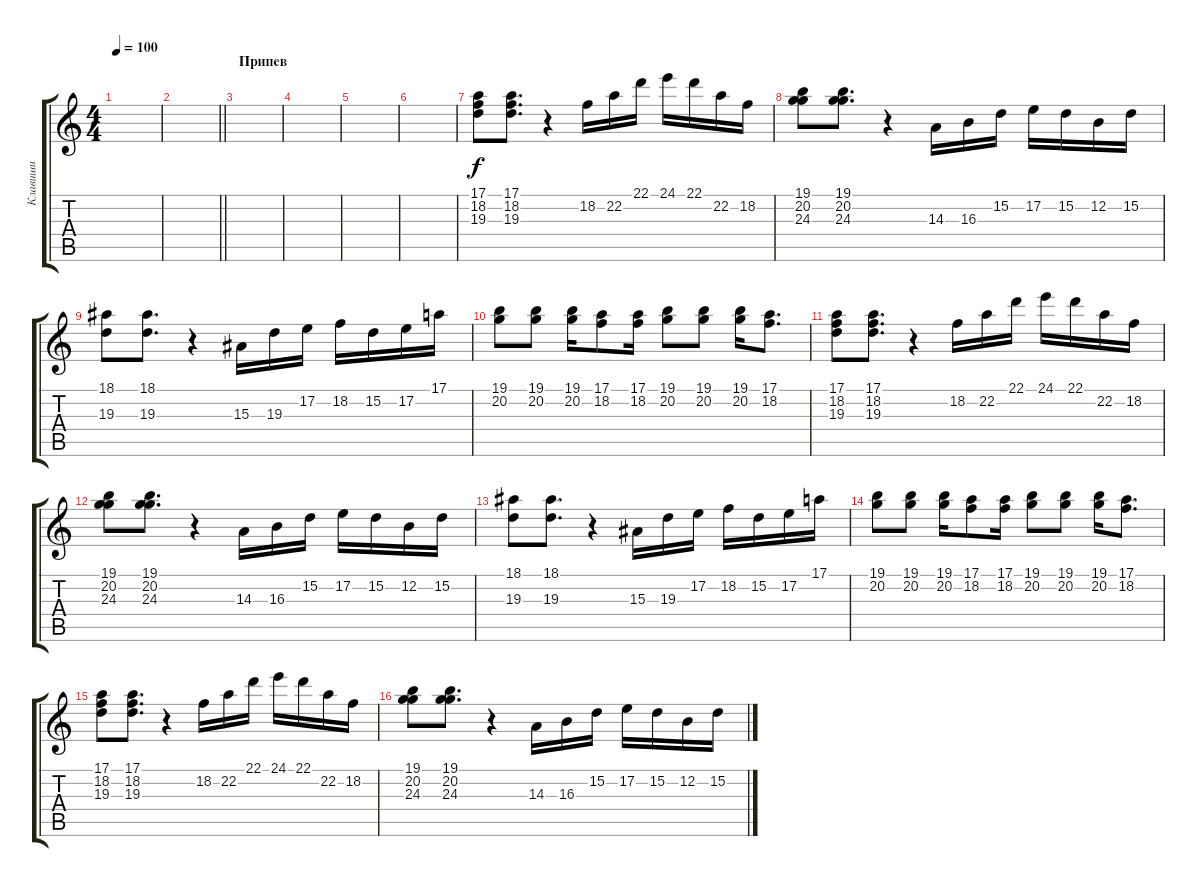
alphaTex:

\track ("Клавиши" "Клавиши") {instrument brightacousticpiano}
\staff {score tabs}
\tuning (E4 B3 G3 D3 A2 E2) {hide}
\ts (4 4)
\tempo 100
\clef g2
\ks c
|
\barLineRight lightlight
|
\section ("" "Припев")
|
|
|
|
(17.1 18.2 19.3).8 (17.1 18.2 19.3).8{d} r.4 18.2.16 22.2.16 22.1.16 24.1.16 22.1.16 22.2.16 18.2.16 |
(19.1 20.2 24.3).8 (19.1 20.2 24.3).8{d} r.4 14.3.16 16.3.16 15.2.16 17.2.16 15.2.16 12.2.16 15.2.16 |
(18.1 19.3).8 (18.1 19.3).8{d} r.4 15.3.16 19.3.16 17.2.16 18.2.16 15.2.16 17.2.16 17.1.16 |
(19.1 20.2).8 (19.1 20.2).8 (19.1 20.2).16 (17.1 18.2).8 (17.1 18.2).16 (19.1 20.2).8 (19.1 20.2).8 (19.1 20.2).16 (17.1 18.2).8{d} |
(17.1 18.2 19.3).8 (17.1 18.2 19.3).8{d} r.4 18.2.16 22.2.16 22.1.16 24.1.16 22.1.16 22.2.16 18.2.16 |
(19.1 20.2 24.3).8 (19.1 20.2 24.3).8{d} r.4 14.3.16 16.3.16 15.2.16 17.2.16 15.2.16 12.2.16 15.2.16 |
(18.1 19.3).8 (18.1 19.3).8{d} r.4 15.3.16 19.3.16 17.2.16 18.2.16 15.2.16 17.2.16 17.1.16 |
(19.1 20.2).8 (19.1 20.2).8 (19.1 20.2).16 (17.1 18.2).8 (17.1 18.2).16 (19.1 20.2).8 (19.1 20.2).8 (19.1 20.2).16 (17.1 18.2).8{d} |
(17.1 18.2 19.3).8 (17.1 18.2 19.3).8{d} r.4 18.2.16 22.2.16 22.1.16 24.1.16 22.1.16 22.2.16 18.2.16 |
(19.1 20.2 24.3).8 (19.1 20.2 24.3).8{d} r.4 14.3.16 16.3.16 15.2.16 17.2.16 15.2.16 12.2.16 15.2.16
